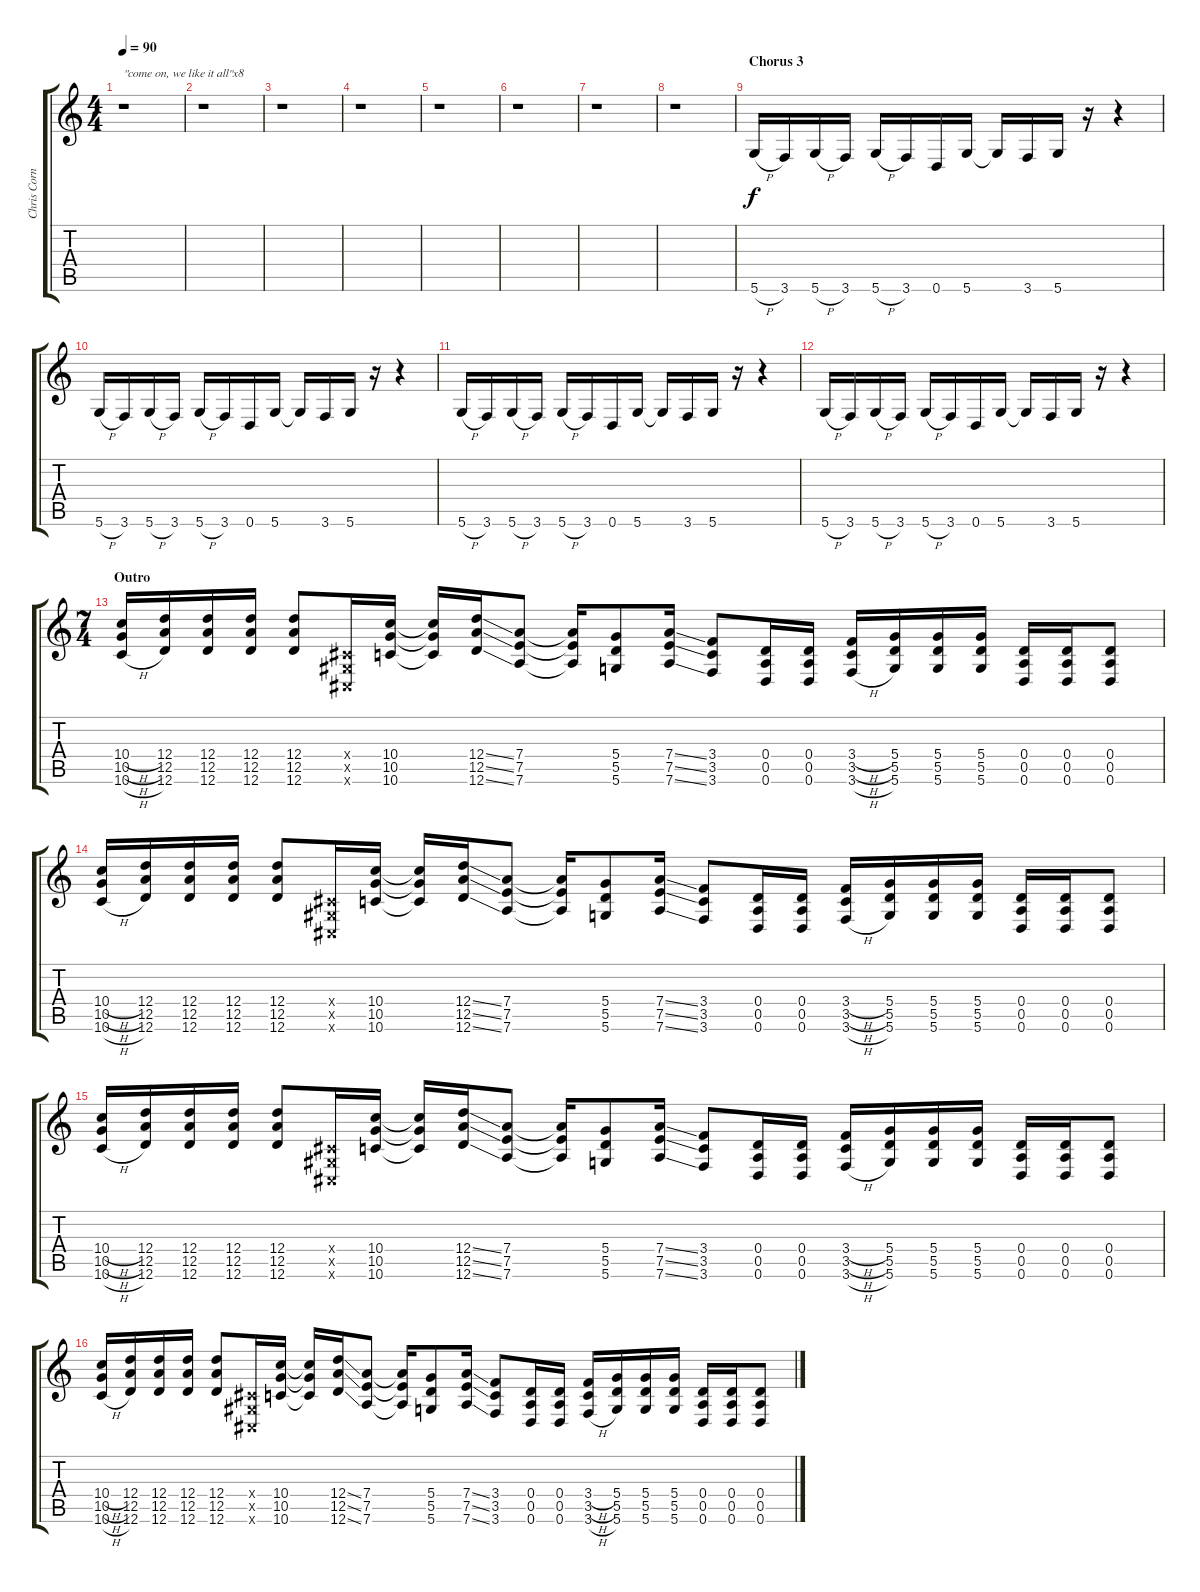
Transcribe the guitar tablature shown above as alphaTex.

\track ("Chris Cornell" "Chris Corn") {instrument overdrivenguitar}
\staff {score tabs}
\tuning (E4 B3 G3 D3 A2 D2) {hide}
\ts (4 4)
\tempo 90
\clef g2
\ks c
r.1{txt "\"come on, we like it all\"x8" dy f} |
r.1 |
r.1 |
r.1 |
r.1 |
r.1 |
r.1 |
r.1 |
\section ("" "Chorus 3")
5.6{h}.16 3.6.16 5.6{h}.16 3.6.16 5.6{h}.16 3.6.16 0.6.16 5.6.16 5.6{t}.16 3.6.16 5.6.16 r.16 r.4 |
5.6{h}.16 3.6.16 5.6{h}.16 3.6.16 5.6{h}.16 3.6.16 0.6.16 5.6.16 5.6{t}.16 3.6.16 5.6.16 r.16 r.4 |
5.6{h}.16 3.6.16 5.6{h}.16 3.6.16 5.6{h}.16 3.6.16 0.6.16 5.6.16 5.6{t}.16 3.6.16 5.6.16 r.16 r.4 |
5.6{h}.16 3.6.16 5.6{h}.16 3.6.16 5.6{h}.16 3.6.16 0.6.16 5.6.16 5.6{t}.16 3.6.16 5.6.16 r.16 r.4 |
\ts (7 4)
\section ("" "Outro")
(10.4{h} 10.5{h} 10.6{h}).16 (12.4 12.5 12.6).16 (12.4 12.5 12.6).16 (12.4 12.5 12.6).16 (12.4 12.5 12.6).8 (-1.4{x} -1.5{x} -1.6{x}).16 (10.4 10.5 10.6).16 (10.4{t} 10.5{t} 10.6{t}).16 (12.4{ss} 12.5{ss} 12.6{ss}).16 (7.4 7.5 7.6).8 (7.4{t} 7.5{t} 7.6{t}).16 (5.4 5.5 5.6).8 (7.4{ss} 7.5{ss} 7.6{ss}).16 (3.4 3.5 3.6).8 (0.4 0.5 0.6).16 (0.4 0.5 0.6).16 (3.4{h} 3.5{h} 3.6{h}).16 (5.4 5.5 5.6).16 (5.4 5.5 5.6).16 (5.4 5.5 5.6).16 (0.4 0.5 0.6).16 (0.4 0.5 0.6).16 (0.4 0.5 0.6).8 |
(10.4{h} 10.5{h} 10.6{h}).16 (12.4 12.5 12.6).16 (12.4 12.5 12.6).16 (12.4 12.5 12.6).16 (12.4 12.5 12.6).8 (-1.4{x} -1.5{x} -1.6{x}).16 (10.4 10.5 10.6).16 (10.4{t} 10.5{t} 10.6{t}).16 (12.4{ss} 12.5{ss} 12.6{ss}).16 (7.4 7.5 7.6).8 (7.4{t} 7.5{t} 7.6{t}).16 (5.4 5.5 5.6).8 (7.4{ss} 7.5{ss} 7.6{ss}).16 (3.4 3.5 3.6).8 (0.4 0.5 0.6).16 (0.4 0.5 0.6).16 (3.4{h} 3.5{h} 3.6{h}).16 (5.4 5.5 5.6).16 (5.4 5.5 5.6).16 (5.4 5.5 5.6).16 (0.4 0.5 0.6).16 (0.4 0.5 0.6).16 (0.4 0.5 0.6).8 |
(10.4{h} 10.5{h} 10.6{h}).16 (12.4 12.5 12.6).16 (12.4 12.5 12.6).16 (12.4 12.5 12.6).16 (12.4 12.5 12.6).8 (-1.4{x} -1.5{x} -1.6{x}).16 (10.4 10.5 10.6).16 (10.4{t} 10.5{t} 10.6{t}).16 (12.4{ss} 12.5{ss} 12.6{ss}).16 (7.4 7.5 7.6).8 (7.4{t} 7.5{t} 7.6{t}).16 (5.4 5.5 5.6).8 (7.4{ss} 7.5{ss} 7.6{ss}).16 (3.4 3.5 3.6).8 (0.4 0.5 0.6).16 (0.4 0.5 0.6).16 (3.4{h} 3.5{h} 3.6{h}).16 (5.4 5.5 5.6).16 (5.4 5.5 5.6).16 (5.4 5.5 5.6).16 (0.4 0.5 0.6).16 (0.4 0.5 0.6).16 (0.4 0.5 0.6).8 |
(10.4{h} 10.5{h} 10.6{h}).16 (12.4 12.5 12.6).16 (12.4 12.5 12.6).16 (12.4 12.5 12.6).16 (12.4 12.5 12.6).8 (-1.4{x} -1.5{x} -1.6{x}).16 (10.4 10.5 10.6).16 (10.4{t} 10.5{t} 10.6{t}).16 (12.4{ss} 12.5{ss} 12.6{ss}).16 (7.4 7.5 7.6).8 (7.4{t} 7.5{t} 7.6{t}).16 (5.4 5.5 5.6).8 (7.4{ss} 7.5{ss} 7.6{ss}).16 (3.4 3.5 3.6).8 (0.4 0.5 0.6).16 (0.4 0.5 0.6).16 (3.4{h} 3.5{h} 3.6{h}).16 (5.4 5.5 5.6).16 (5.4 5.5 5.6).16 (5.4 5.5 5.6).16 (0.4 0.5 0.6).16 (0.4 0.5 0.6).16 (0.4 0.5 0.6).8
